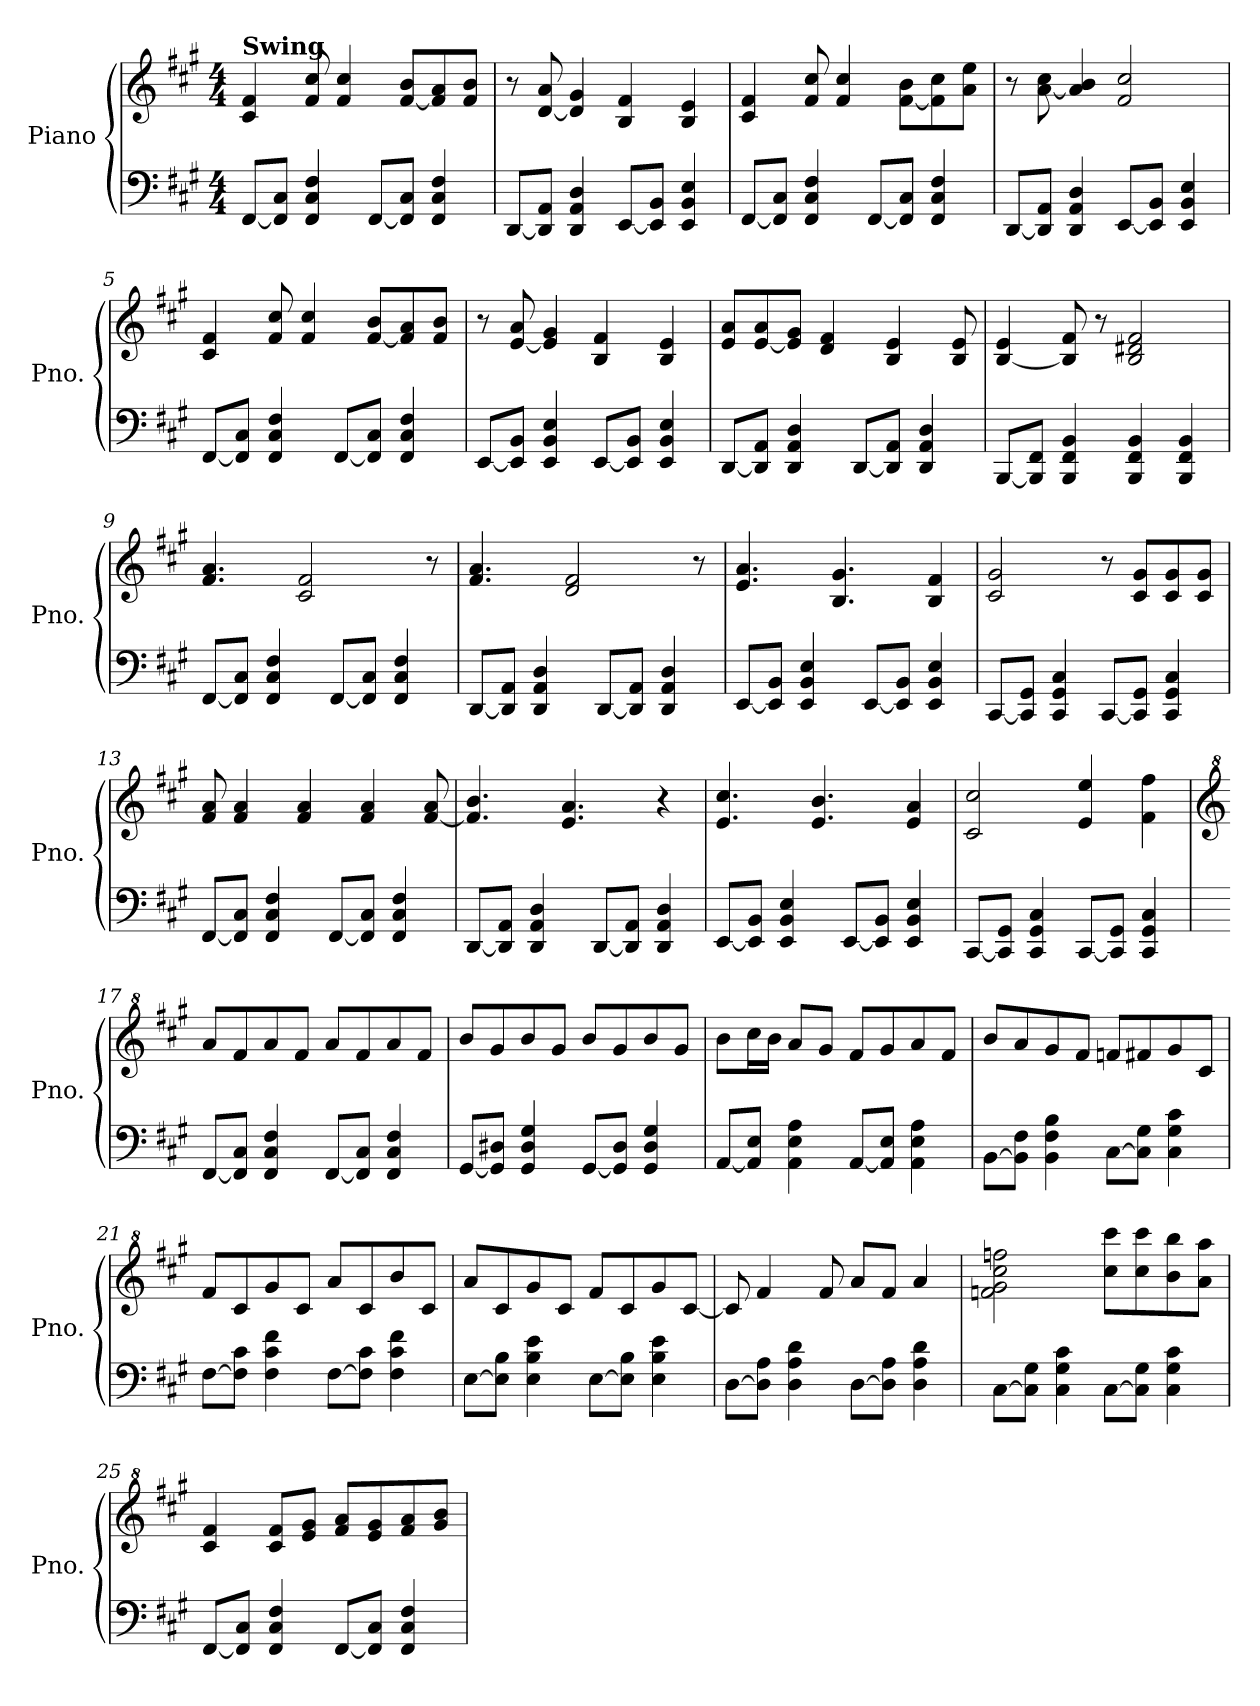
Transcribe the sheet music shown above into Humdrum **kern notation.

**kern	**kern
*part1	*part1
*staff2	*staff1
*I"Piano	*
*I'Pno.	*
*clefF4	*clefG2
*k[f#c#g#]	*k[f#c#g#]
*M4/4	*M4/4
*MM160	*MM160
=1	=1
!	!LO:TX:a:B:t=Swing
[8FF#/L	4c#/ 4f#/
8FF#/] 8C#/J	.
4FF#/ 4C#/ 4F#/	8f#/ 8cc#/
.	4f#/ 4cc#/
[8FF#/L	.
8FF#/] 8C#/J	[8f#/ 8b/L
4FF#/ 4C#/ 4F#/	8f#/] 8a/
.	8f#/ 8b/J
=2	=2
[8DD/L	8r
8DD/] 8AA/J	[8d/ 8a/
4DD/ 4AA/ 4D/	4d/] 4g#/
[8EE/L	4B/ 4f#/
8EE/] 8BB/J	.
4EE/ 4BB/ 4E/	4B/ 4e/
=3	=3
[8FF#/L	4c#/ 4f#/
8FF#/] 8C#/J	.
4FF#/ 4C#/ 4F#/	8f#/ 8cc#/
.	4f#/ 4cc#/
[8FF#/L	.
8FF#/] 8C#/J	[8f#\ 8b\L
4FF#/ 4C#/ 4F#/	8f#\] 8cc#\
.	8a\ 8ee\J
=4	=4
[8DD/L	8r
8DD/] 8AA/J	[8a\ 8cc#\
4DD/ 4AA/ 4D/	4a/] 4b/
[8EE/L	2f#/ 2cc#/
8EE/] 8BB/J	.
4EE/ 4BB/ 4E/	.
!!LO:LB:g=z
=5	=5
[8FF#/L	4c#/ 4f#/
8FF#/] 8C#/J	.
4FF#/ 4C#/ 4F#/	8f#/ 8cc#/
.	4f#/ 4cc#/
[8FF#/L	.
8FF#/] 8C#/J	[8f#/ 8b/L
4FF#/ 4C#/ 4F#/	8f#/] 8a/
.	8f#/ 8b/J
=6	=6
[8EE/L	8r
8EE/] 8BB/J	[8e/ 8a/
4EE/ 4BB/ 4E/	4e/] 4g#/
[8EE/L	4B/ 4f#/
8EE/] 8BB/J	.
4EE/ 4BB/ 4E/	4B/ 4e/
=7	=7
[8DD/L	8e/ 8a/L
8DD/] 8AA/J	[8e/ 8a/
4DD/ 4AA/ 4D/	8e/] 8g#/J
.	4d/ 4f#/
[8DD/L	.
8DD/] 8AA/J	4B/ 4e/
4DD/ 4AA/ 4D/	.
.	8B/ 8e/
=8	=8
[8BBB/L	[4B/ 4e/
8BBB/] 8FF#/J	.
4BBB/ 4FF#/ 4BB/	8B/] 8f#/
.	8r
4BBB/ 4FF#/ 4BB/	2B/ 2d#X/ 2f#/
4BBB/ 4FF#/ 4BB/	.
!!LO:LB:g=z
=9	=9
[8FF#/L	4.f#/ 4.a/
8FF#/] 8C#/J	.
4FF#/ 4C#/ 4F#/	.
.	2c#/ 2f#/
[8FF#/L	.
8FF#/] 8C#/J	.
4FF#/ 4C#/ 4F#/	.
.	8r
=10	=10
[8DD/L	4.f#/ 4.a/
8DD/] 8AA/J	.
4DD/ 4AA/ 4D/	.
.	2d/ 2f#/
[8DD/L	.
8DD/] 8AA/J	.
4DD/ 4AA/ 4D/	.
.	8r
=11	=11
[8EE/L	4.e/ 4.a/
8EE/] 8BB/J	.
4EE/ 4BB/ 4E/	.
.	4.B/ 4.g#/
[8EE/L	.
8EE/] 8BB/J	.
4EE/ 4BB/ 4E/	4B/ 4f#/
=12	=12
[8CC#/L	2c#/ 2g#/
8CC#/] 8GG#/J	.
4CC#/ 4GG#/ 4C#/	.
[8CC#/L	8r
8CC#/] 8GG#/J	8c#/ 8g#/L
4CC#/ 4GG#/ 4C#/	8c#/ 8g#/
.	8c#/ 8g#/J
=13	=13
[8FF#/L	8f#/ 8a/
8FF#/] 8C#/J	4f#/ 4a/
4FF#/ 4C#/ 4F#/	.
.	4f#/ 4a/
[8FF#/L	.
8FF#/] 8C#/J	4f#/ 4a/
4FF#/ 4C#/ 4F#/	.
.	[8f#/ 8a/
!!LO:LB:g=z
=14	=14
[8DD/L	4.f#/] 4.b/
8DD/] 8AA/J	.
4DD/ 4AA/ 4D/	.
.	4.e/ 4.a/
[8DD/L	.
8DD/] 8AA/J	.
4DD/ 4AA/ 4D/	4r
=15	=15
[8EE/L	4.e/ 4.cc#/
8EE/] 8BB/J	.
4EE/ 4BB/ 4E/	.
.	4.e/ 4.b/
[8EE/L	.
8EE/] 8BB/J	.
4EE/ 4BB/ 4E/	4e/ 4a/
=16	=16
[8CC#/L	2c#/ 2cc#/
8CC#/] 8GG#/J	.
4CC#/ 4GG#/ 4C#/	.
[8CC#/L	4e/ 4ee/
8CC#/] 8GG#/J	.
4CC#/ 4GG#/ 4C#/	4f#\ 4ff#\
=17	=17
*	*clefG^2
[8FF#/L	8aa/L
8FF#/] 8C#/J	8ff#/
4FF#/ 4C#/ 4F#/	8aa/
.	8ff#/J
[8FF#/L	8aa/L
8FF#/] 8C#/J	8ff#/
4FF#/ 4C#/ 4F#/	8aa/
.	8ff#/J
!!LO:LB:g=z
=18	=18
[8GG#/L	8bb/L
8GG#/] 8D#X/J	8gg#/
4GG#/ 4D#/ 4G#/	8bb/
.	8gg#/J
[8GG#/L	8bb/L
8GG#/] 8D#/J	8gg#/
4GG#/ 4D#/ 4G#/	8bb/
.	8gg#/J
=19	=19
[8AA/L	8bb\L
8AA/] 8E/J	16ccc#\L
.	16bb\JJ
4AA\ 4E\ 4A\	8aa/L
.	8gg#/J
[8AA/L	8ff#/L
8AA/] 8E/J	8gg#/
4AA\ 4E\ 4A\	8aa/
.	8ff#/J
=20	=20
[8BB\L	8bb/L
8BB\] 8F#\J	8aa/
4BB\ 4F#\ 4B\	8gg#/
.	8ff#/J
[8C#\L	8ffn/L
8C#\] 8G#\J	8ff#X/
4C#\ 4G#\ 4c#\	8gg#/
.	8cc#/J
=21	=21
[8F#\L	8ff#/L
8F#\] 8c#\J	8cc#/
4F#\ 4c#\ 4f#\	8gg#/
.	8cc#/J
[8F#\L	8aa/L
8F#\] 8c#\J	8cc#/
4F#\ 4c#\ 4f#\	8bb/
.	8cc#/J
!!LO:PB:g=z
=22	=22
[8E\L	8aa/L
8E\] 8B\J	8cc#/
4E\ 4B\ 4e\	8gg#/
.	8cc#/J
[8E\L	8ff#/L
8E\] 8B\J	8cc#/
4E\ 4B\ 4e\	8gg#/
.	[8cc#/J
=23	=23
[8D\L	8cc#/]
8D\] 8A\J	4ff#/
4D\ 4A\ 4d\	.
.	8ff#/
[8D\L	8aa/L
8D\] 8A\J	8ff#/J
4D\ 4A\ 4d\	4aa/
=24	=24
[8C#\L	2ffn\ 2gg#\ 2ccc#\ 2fffn\
8C#\] 8G#\J	.
4C#\ 4G#\ 4c#\	.
[8C#\L	8ccc#\ 8cccc#\L
8C#\] 8G#\J	8ccc#\ 8cccc#\
4C#\ 4G#\ 4c#\	8bb\ 8bbb\
.	8aa\ 8aaa\J
=25	=25
[8FF#/L	4cc#/ 4ff#/
8FF#/] 8C#/J	.
4FF#/ 4C#/ 4F#/	8cc#/ 8ff#/L
.	8ee/ 8gg#/J
[8FF#/L	8ff#/ 8aa/L
8FF#/] 8C#/J	8ee/ 8gg#/
4FF#/ 4C#/ 4F#/	8ff#/ 8aa/
.	8gg#/ 8bb/J
=	=
*-	*-
